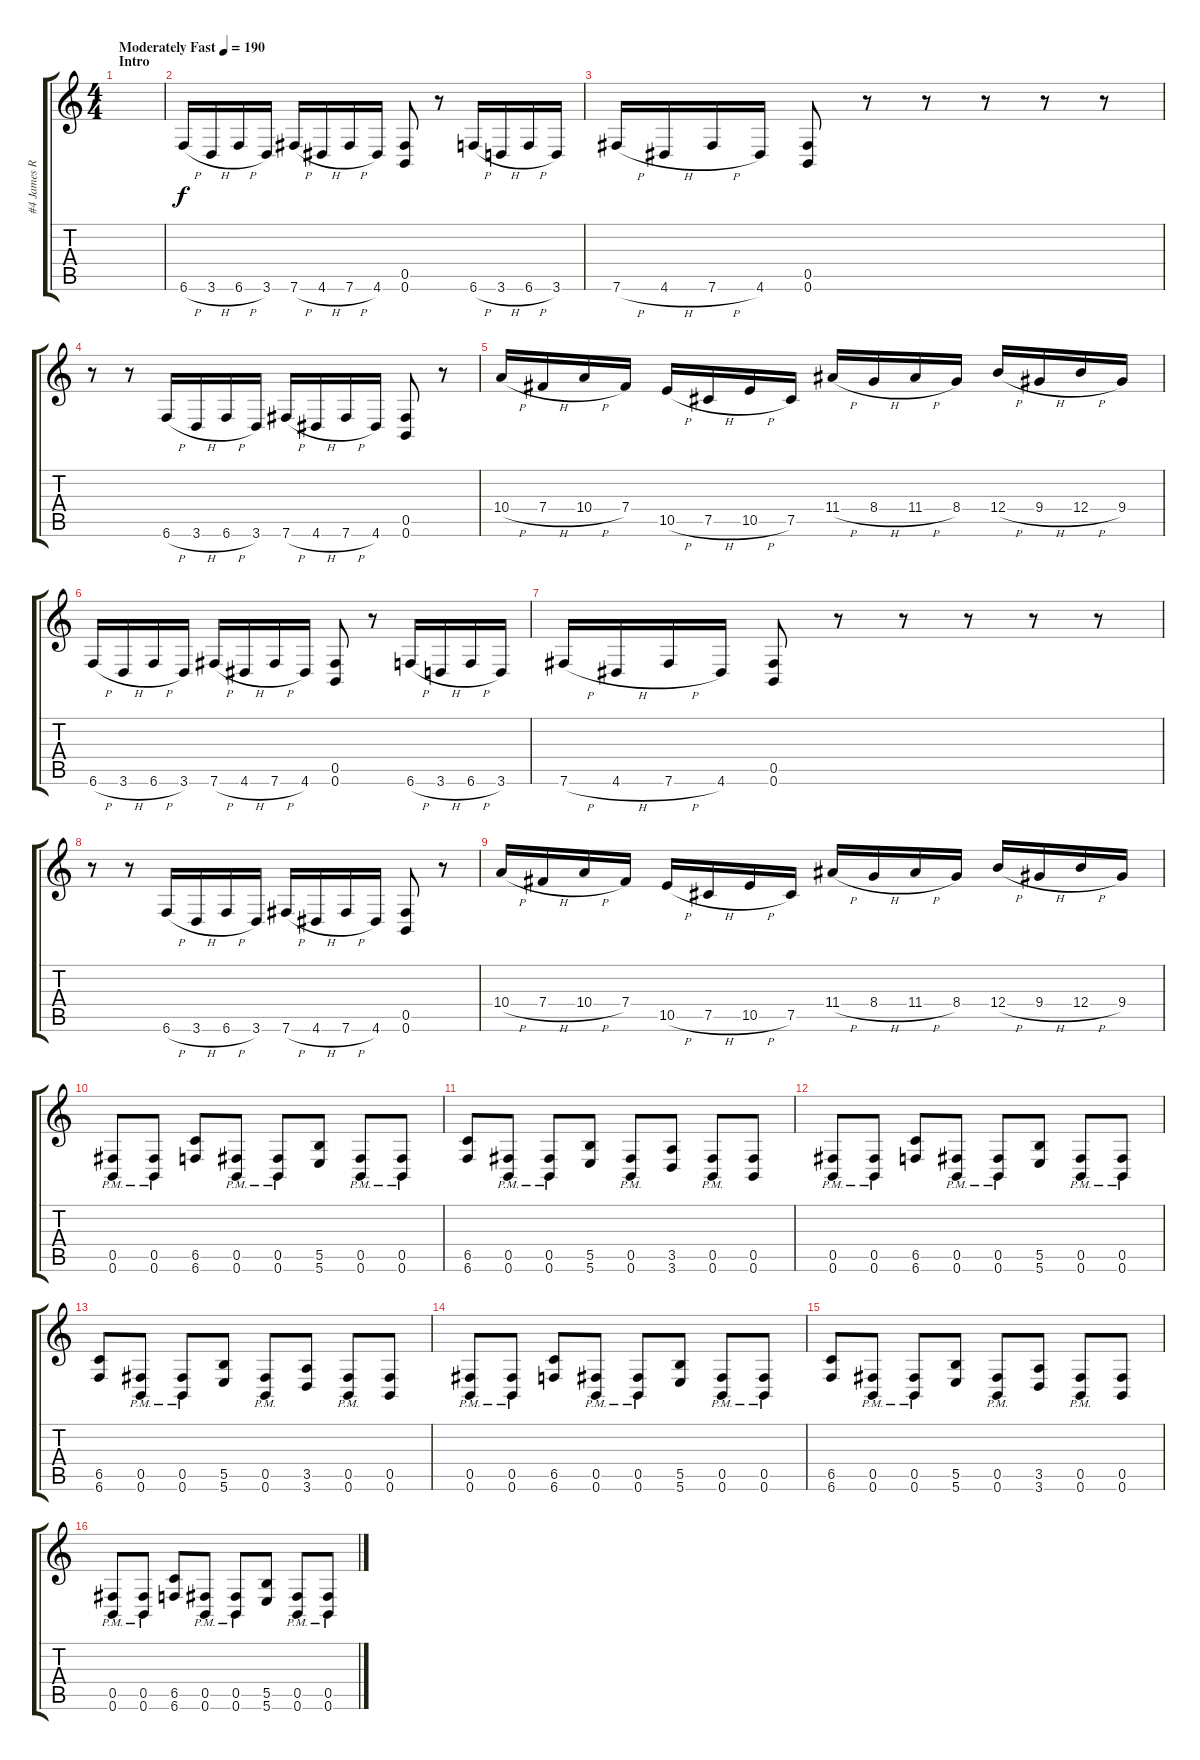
\track ("#4 James Root" "#4 James R") {instrument distortionguitar}
\staff {score tabs}
\tuning (Db4 Ab3 E3 B2 Gb2 B1) {hide}
\ts (4 4)
\section ("" "Intro")
\tempo (190 "Moderately Fast")
\clef g2
\ks c
|
6.6{h}.16 3.6{h}.16 6.6{h}.16 3.6.16 7.6{h}.16 4.6{h}.16 7.6{h}.16 4.6.16 (0.5 0.6).8 r.8 6.6{h}.16 3.6{h}.16 6.6{h}.16 3.6.16 |
7.6{h}.16 4.6{h}.16 7.6{h}.16 4.6.16 (0.5 0.6).8 r.8 r.8 r.8 r.8 r.8 |
r.8 r.8 6.6{h}.16 3.6{h}.16 6.6{h}.16 3.6.16 7.6{h}.16 4.6{h}.16 7.6{h}.16 4.6.16 (0.5 0.6).8 r.8 |
10.4{h}.16 7.4{h}.16 10.4{h}.16 7.4.16 10.5{h}.16 7.5{h}.16 10.5{h}.16 7.5.16 11.4{h}.16 8.4{h}.16 11.4{h}.16 8.4.16 12.4{h}.16 9.4{h}.16 12.4{h}.16 9.4.16 |
6.6{h}.16 3.6{h}.16 6.6{h}.16 3.6.16 7.6{h}.16 4.6{h}.16 7.6{h}.16 4.6.16 (0.5 0.6).8 r.8 6.6{h}.16 3.6{h}.16 6.6{h}.16 3.6.16 |
7.6{h}.16 4.6{h}.16 7.6{h}.16 4.6.16 (0.5 0.6).8 r.8 r.8 r.8 r.8 r.8 |
r.8 r.8 6.6{h}.16 3.6{h}.16 6.6{h}.16 3.6.16 7.6{h}.16 4.6{h}.16 7.6{h}.16 4.6.16 (0.5 0.6).8 r.8 |
10.4{h}.16 7.4{h}.16 10.4{h}.16 7.4.16 10.5{h}.16 7.5{h}.16 10.5{h}.16 7.5.16 11.4{h}.16 8.4{h}.16 11.4{h}.16 8.4.16 12.4{h}.16 9.4{h}.16 12.4{h}.16 9.4.16 |
(0.5{pm} 0.6{pm}).8 (0.5{pm} 0.6{pm}).8 (6.5 6.6).8 (0.5{pm} 0.6).8 (0.5{pm} 0.6{pm}).8 (5.5 5.6).8 (0.5{pm} 0.6{pm}).8 (0.5{pm} 0.6{pm}).8 |
(6.5 6.6).8 (0.5{pm} 0.6{pm}).8 (0.5{pm} 0.6{pm}).8 (5.5 5.6).8 (0.5{pm} 0.6{pm}).8 (3.5 3.6).8 (0.5{pm} 0.6{pm}).8 (0.5 0.6).8 |
(0.5{pm} 0.6{pm}).8 (0.5{pm} 0.6{pm}).8 (6.5 6.6).8 (0.5{pm} 0.6).8 (0.5{pm} 0.6{pm}).8 (5.5 5.6).8 (0.5{pm} 0.6{pm}).8 (0.5{pm} 0.6{pm}).8 |
(6.5 6.6).8 (0.5{pm} 0.6{pm}).8 (0.5{pm} 0.6{pm}).8 (5.5 5.6).8 (0.5{pm} 0.6{pm}).8 (3.5 3.6).8 (0.5{pm} 0.6{pm}).8 (0.5 0.6).8 |
(0.5{pm} 0.6{pm}).8 (0.5{pm} 0.6{pm}).8 (6.5 6.6).8 (0.5{pm} 0.6).8 (0.5{pm} 0.6{pm}).8 (5.5 5.6).8 (0.5{pm} 0.6{pm}).8 (0.5{pm} 0.6{pm}).8 |
(6.5 6.6).8 (0.5{pm} 0.6{pm}).8 (0.5{pm} 0.6{pm}).8 (5.5 5.6).8 (0.5{pm} 0.6{pm}).8 (3.5 3.6).8 (0.5{pm} 0.6{pm}).8 (0.5 0.6).8 |
(0.5{pm} 0.6{pm}).8 (0.5{pm} 0.6{pm}).8 (6.5 6.6).8 (0.5{pm} 0.6).8 (0.5{pm} 0.6{pm}).8 (5.5 5.6).8 (0.5{pm} 0.6{pm}).8 (0.5{pm} 0.6{pm}).8
